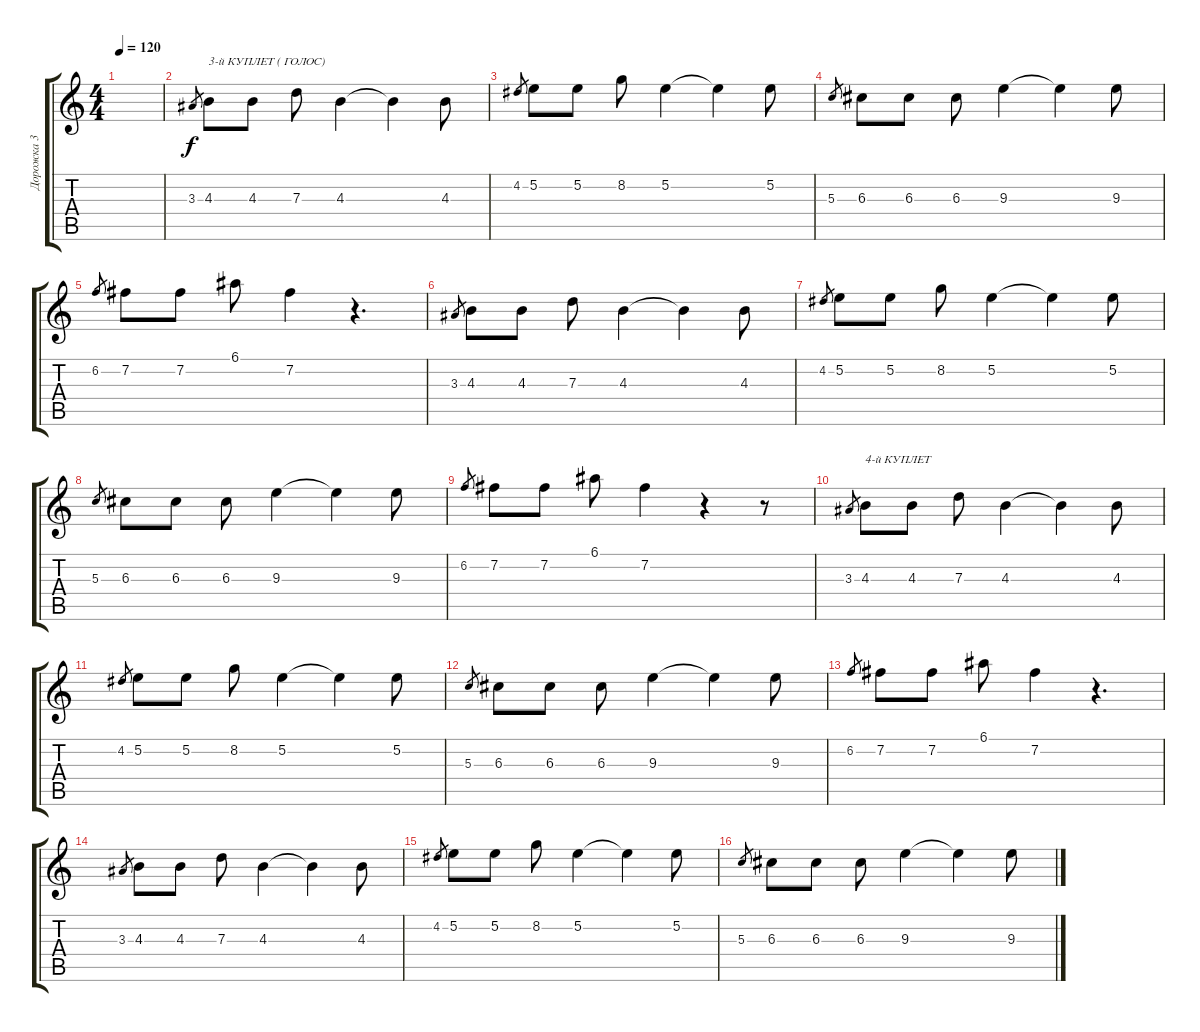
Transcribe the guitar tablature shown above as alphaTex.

\track ("Дорожка 3" "Дорожка 3") {instrument acousticguitarsteel}
\staff {score tabs}
\tuning (E4 B3 G3 D3 A2 E2) {hide}
\ts (4 4)
\tempo 120
\clef g2
\ks c
|
3.3.8{gr} 4.3.8{txt "3-й КУПЛЕТ ( ГОЛОС)"} 4.3.8 7.3.8 4.3.4 4.3{t}.4 4.3.8 |
4.2.8{gr} 5.2.8 5.2.8 8.2.8 5.2.4 5.2{t}.4 5.2.8 |
5.3.8{gr} 6.3.8 6.3.8 6.3.8 9.3.4 9.3{t}.4 9.3.8 |
6.2.8{gr} 7.2.8 7.2.8 6.1.8 7.2.4 r.4{d} |
3.3.8{gr} 4.3.8 4.3.8 7.3.8 4.3.4 4.3{t}.4 4.3.8 |
4.2.8{gr} 5.2.8 5.2.8 8.2.8 5.2.4 5.2{t}.4 5.2.8 |
5.3.8{gr} 6.3.8 6.3.8 6.3.8 9.3.4 9.3{t}.4 9.3.8 |
6.2.8{gr} 7.2.8 7.2.8 6.1.8 7.2.4 r.4 r.8 |
3.3.8{gr} 4.3.8{txt "4-й КУПЛЕТ"} 4.3.8 7.3.8 4.3.4 4.3{t}.4 4.3.8 |
4.2.8{gr} 5.2.8 5.2.8 8.2.8 5.2.4 5.2{t}.4 5.2.8 |
5.3.8{gr} 6.3.8 6.3.8 6.3.8 9.3.4 9.3{t}.4 9.3.8 |
6.2.8{gr} 7.2.8 7.2.8 6.1.8 7.2.4 r.4{d} |
3.3.8{gr} 4.3.8 4.3.8 7.3.8 4.3.4 4.3{t}.4 4.3.8 |
4.2.8{gr} 5.2.8 5.2.8 8.2.8 5.2.4 5.2{t}.4 5.2.8 |
5.3.8{gr} 6.3.8 6.3.8 6.3.8 9.3.4 9.3{t}.4 9.3.8
